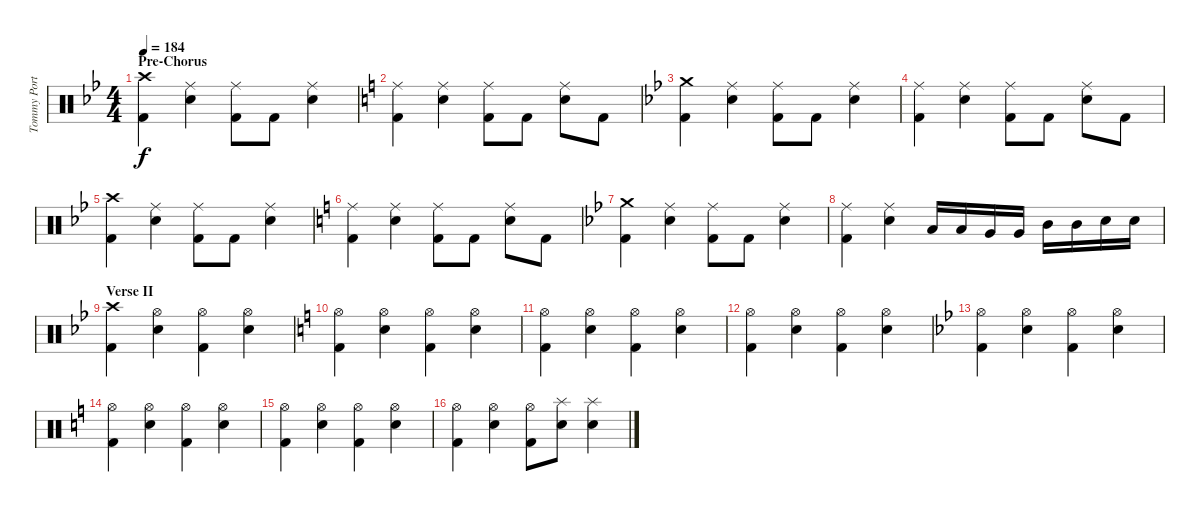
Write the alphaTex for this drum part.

\track ("Tommy Portino - Drums" "Tommy Port") {instrument percussion}
\staff {score}
\articulation defaults
\ts (4 4)
\section ("" "Pre-Chorus ")
\tempo 184
\clef neutral
\ks gminor
("Crash high (hit)" "Kick (hit) 2").4{dy f} ("Ride (middle)" "Electric Snare (hit)").4 ("Ride (middle)" "Kick (hit) 2").8 "Kick (hit) 2".8 ("Ride (middle)" "Electric Snare (hit)").4 |
\ks c
("Ride (middle)" "Kick (hit) 2").4 ("Ride (middle)" "Electric Snare (hit)").4 ("Ride (middle)" "Kick (hit) 2").8 "Kick (hit) 2".8 ("Ride (middle)" "Electric Snare (hit)").8 "Kick (hit) 2".8 |
\ks gminor
("Crash medium (hit)" "Kick (hit) 2").4 ("Ride (middle)" "Electric Snare (hit)").4 ("Ride (middle)" "Kick (hit) 2").8 "Kick (hit) 2".8 ("Ride (middle)" "Electric Snare (hit)").4 |
("Ride (middle)" "Kick (hit) 2").4 ("Ride (middle)" "Electric Snare (hit)").4 ("Ride (middle)" "Kick (hit) 2").8 "Kick (hit) 2".8 ("Ride (middle)" "Electric Snare (hit)").8 "Kick (hit) 2".8 |
("Crash high (hit)" "Kick (hit) 2").4 ("Ride (middle)" "Electric Snare (hit)").4 ("Ride (middle)" "Kick (hit) 2").8 "Kick (hit) 2".8 ("Ride (middle)" "Electric Snare (hit)").4 |
\ks c
("Ride (middle)" "Kick (hit) 2").4 ("Ride (middle)" "Electric Snare (hit)").4 ("Ride (middle)" "Kick (hit) 2").8 "Kick (hit) 2".8 ("Ride (middle)" "Electric Snare (hit)").8 "Kick (hit) 2".8 |
\ks gminor
("Crash medium (hit)" "Kick (hit) 2").4 ("Ride (middle)" "Electric Snare (hit)").4 ("Ride (middle)" "Kick (hit) 2").8 "Kick (hit) 2".8 ("Ride (middle)" "Electric Snare (hit)").4 |
("Ride (middle)" "Kick (hit) 2").4 ("Ride (middle)" "Electric Snare (hit)").4 "Low Tom (hit)".16 "Low Tom (hit)".16 "Very Low Tom (hit)".16 "Very Low Tom (hit)".16 "Mid Tom (hit)".16 "Mid Tom (hit)".16 "Electric Snare (hit)".16 "Electric Snare (hit)".16 |
\section ("" "Verse II")
("Crash high (hit)" "Kick (hit) 2").4 ("Hi-Hat (open)" "Electric Snare (hit)").4 ("Hi-Hat (open)" "Kick (hit) 2").4 ("Hi-Hat (open)" "Electric Snare (hit)").4 |
\ks c
("Hi-Hat (open)" "Kick (hit) 2").4 ("Hi-Hat (open)" "Electric Snare (hit)").4 ("Hi-Hat (open)" "Kick (hit) 2").4 ("Hi-Hat (open)" "Electric Snare (hit)").4 |
("Hi-Hat (open)" "Kick (hit) 2").4 ("Hi-Hat (open)" "Electric Snare (hit)").4 ("Hi-Hat (open)" "Kick (hit) 2").4 ("Hi-Hat (open)" "Electric Snare (hit)").4 |
("Hi-Hat (open)" "Kick (hit) 2").4 ("Hi-Hat (open)" "Electric Snare (hit)").4 ("Hi-Hat (open)" "Kick (hit) 2").4 ("Hi-Hat (open)" "Electric Snare (hit)").4 |
\ks gminor
("Hi-Hat (open)" "Kick (hit) 2").4 ("Hi-Hat (open)" "Electric Snare (hit)").4 ("Hi-Hat (open)" "Kick (hit) 2").4 ("Hi-Hat (open)" "Electric Snare (hit)").4 |
\ks c
("Hi-Hat (open)" "Kick (hit) 2").4 ("Hi-Hat (open)" "Electric Snare (hit)").4 ("Hi-Hat (open)" "Kick (hit) 2").4 ("Hi-Hat (open)" "Electric Snare (hit)").4 |
("Hi-Hat (open)" "Kick (hit) 2").4 ("Hi-Hat (open)" "Electric Snare (hit)").4 ("Hi-Hat (open)" "Kick (hit) 2").4 ("Hi-Hat (open)" "Electric Snare (hit)").4 |
("Hi-Hat (open)" "Kick (hit) 2").4 ("Hi-Hat (open)" "Electric Snare (hit)").4 ("Hi-Hat (open)" "Kick (hit) 2").8 ("Splash (hit)" "Electric Snare (hit)").8 ("Splash (hit)" "Electric Snare (hit)").4
